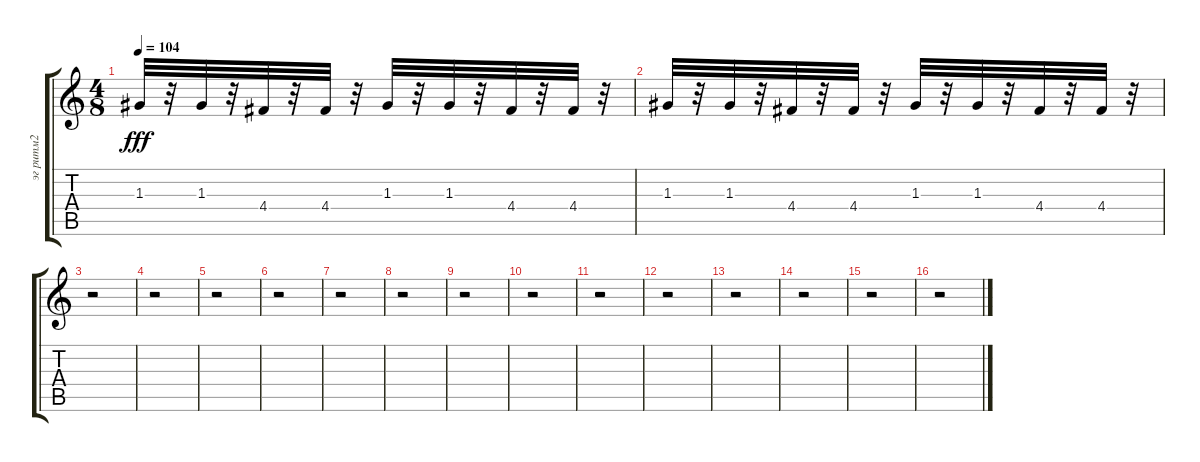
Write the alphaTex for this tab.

\track ("эг ритм2" "эг ритм2") {instrument distortionguitar}
\staff {score tabs}
\tuning (E4 B3 G3 D3 A2 E2) {hide}
\ts (4 8)
\tempo 104
\clef g2
\ks c
1.3.32{dy fff} r.32 1.3.32 r.32 4.4.32 r.32 4.4.32 r.32 1.3.32 r.32 1.3.32 r.32 4.4.32 r.32 4.4.32 r.32 |
1.3.32 r.32 1.3.32 r.32 4.4.32 r.32 4.4.32 r.32 1.3.32 r.32 1.3.32 r.32 4.4.32 r.32 4.4.32 r.32 |
r.2 |
r.2 |
r.2 |
r.2 |
r.2 |
r.2 |
r.2 |
r.2 |
r.2 |
r.2 |
r.2 |
r.2 |
r.2 |
r.2
